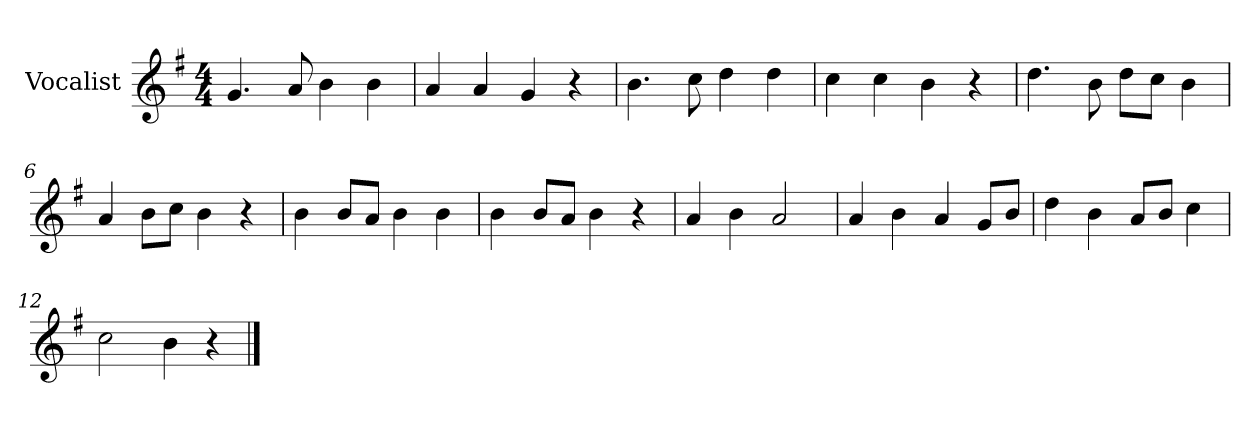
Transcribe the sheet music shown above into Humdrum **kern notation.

**kern
*part1
*staff1
*I"Vocalist
*k[f#]
*G:
*M4/4
=1
4.g
8a
4b
4b
=2
4a
4a
4g
4r
=3
4.b
8cc
4dd
4dd
=4
4cc
4cc
4b
4r
=5
4.dd
8b
8ddL
8ccJ
4b
=6
4a
8bL
8ccJ
4b
4r
=7
4b
8bL
8aJ
4b
4b
=8
4b
8bL
8aJ
4b
4r
=9
4a
4b
2a
=10
4a
4b
4a
8gL
8bJ
=11
4dd
4b
8aL
8bJ
4cc
=12
2cc
4b
4r
==
*-
